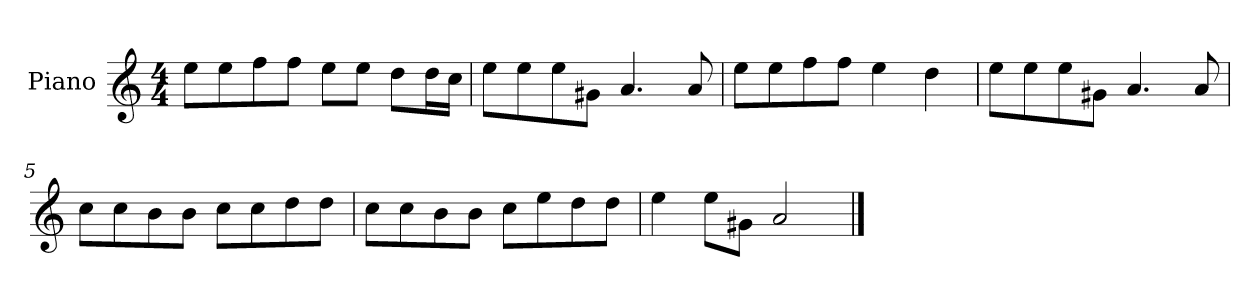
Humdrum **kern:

**kern
*part1
*staff1
*I"Piano
*I'P-no
*clefG2
*k[]
*M4/4
*MM90
=1
8ee\L
8ee\
8ff\
8ff\J
8ee\L
8ee\J
8dd\L
16dd\L
16cc\JJ
=2
8ee\L
8ee\
8ee\
8g#X\J
4.a/
8a/
=3
8ee\L
8ee\
8ff\
8ff\J
4ee\
4dd\
=4
8ee\L
8ee\
8ee\
8g#X\J
4.a/
8a/
=5
8cc\L
8cc\
8b\
8b\J
8cc\L
8cc\
8dd\
8dd\J
!!LO:LB:g=z
=6
8cc\L
8cc\
8b\
8b\J
8cc\L
8ee\
8dd\
8dd\J
=7
4ee\
8ee\L
8g#X\J
2a/
==
*-
